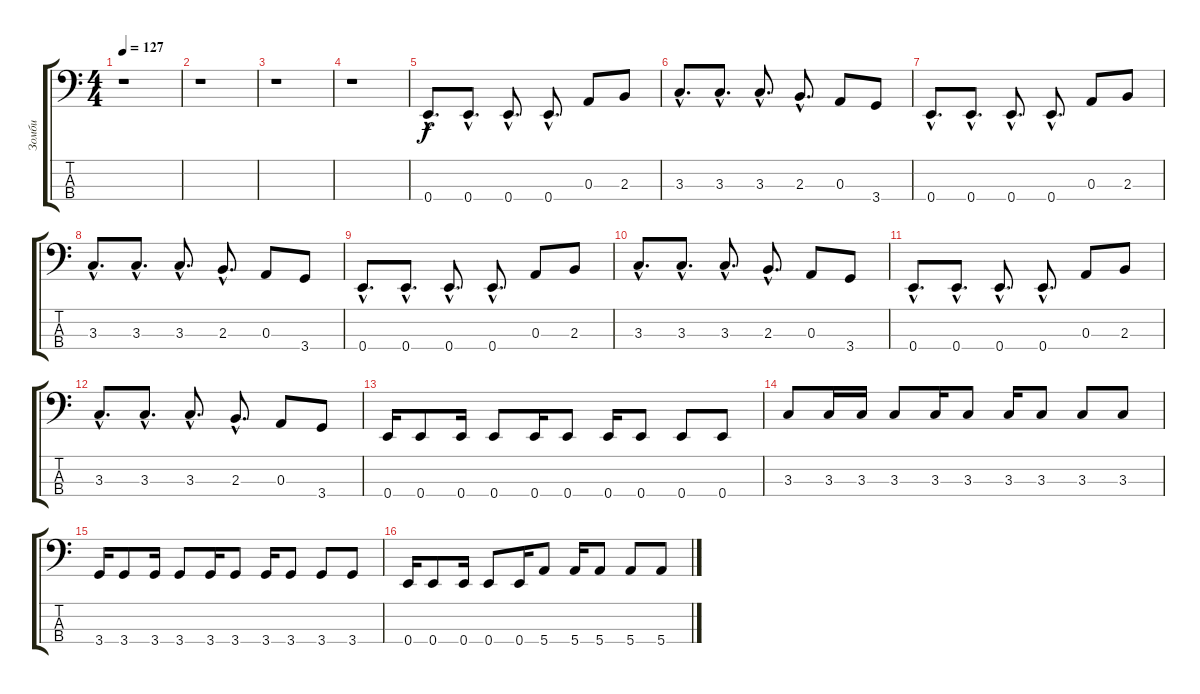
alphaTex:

\track ("Зомби" "Зомби") {instrument electricbasspick}
\staff {score tabs}
\tuning (G2 D2 A1 E1) {hide}
\ts (4 4)
\tempo 127
\clef f4
\ks c
r.1{dy f instrument electricbasspick} |
r.1 |
r.1 |
r.1 |
0.4{hac}.8{d} 0.4{hac}.8{d} 0.4{hac}.8{d} 0.4{hac}.8{d} 0.3.8 2.3.8 |
3.3{hac}.8{d} 3.3{hac}.8{d} 3.3{hac}.8{d} 2.3{hac}.8{d} 0.3.8 3.4.8 |
0.4{hac}.8{d} 0.4{hac}.8{d} 0.4{hac}.8{d} 0.4{hac}.8{d} 0.3.8 2.3.8 |
3.3{hac}.8{d} 3.3{hac}.8{d} 3.3{hac}.8{d} 2.3{hac}.8{d} 0.3.8 3.4.8 |
0.4{hac}.8{d} 0.4{hac}.8{d} 0.4{hac}.8{d} 0.4{hac}.8{d} 0.3.8 2.3.8 |
3.3{hac}.8{d} 3.3{hac}.8{d} 3.3{hac}.8{d} 2.3{hac}.8{d} 0.3.8 3.4.8 |
0.4{hac}.8{d} 0.4{hac}.8{d} 0.4{hac}.8{d} 0.4{hac}.8{d} 0.3.8 2.3.8 |
3.3{hac}.8{d} 3.3{hac}.8{d} 3.3{hac}.8{d} 2.3{hac}.8{d} 0.3.8 3.4.8 |
0.4.16 0.4.8 0.4.16 0.4.8 0.4.16 0.4.8 0.4.16 0.4.8 0.4.8 0.4.8 |
3.3.8 3.3.16 3.3.16 3.3.8 3.3.16 3.3.8 3.3.16 3.3.8 3.3.8 3.3.8 |
3.4.16 3.4.8 3.4.16 3.4.8 3.4.16 3.4.8 3.4.16 3.4.8 3.4.8 3.4.8 |
0.4.16 0.4.8 0.4.16 0.4.8 0.4.16 5.4.8 5.4.16 5.4.8 5.4.8 5.4.8
